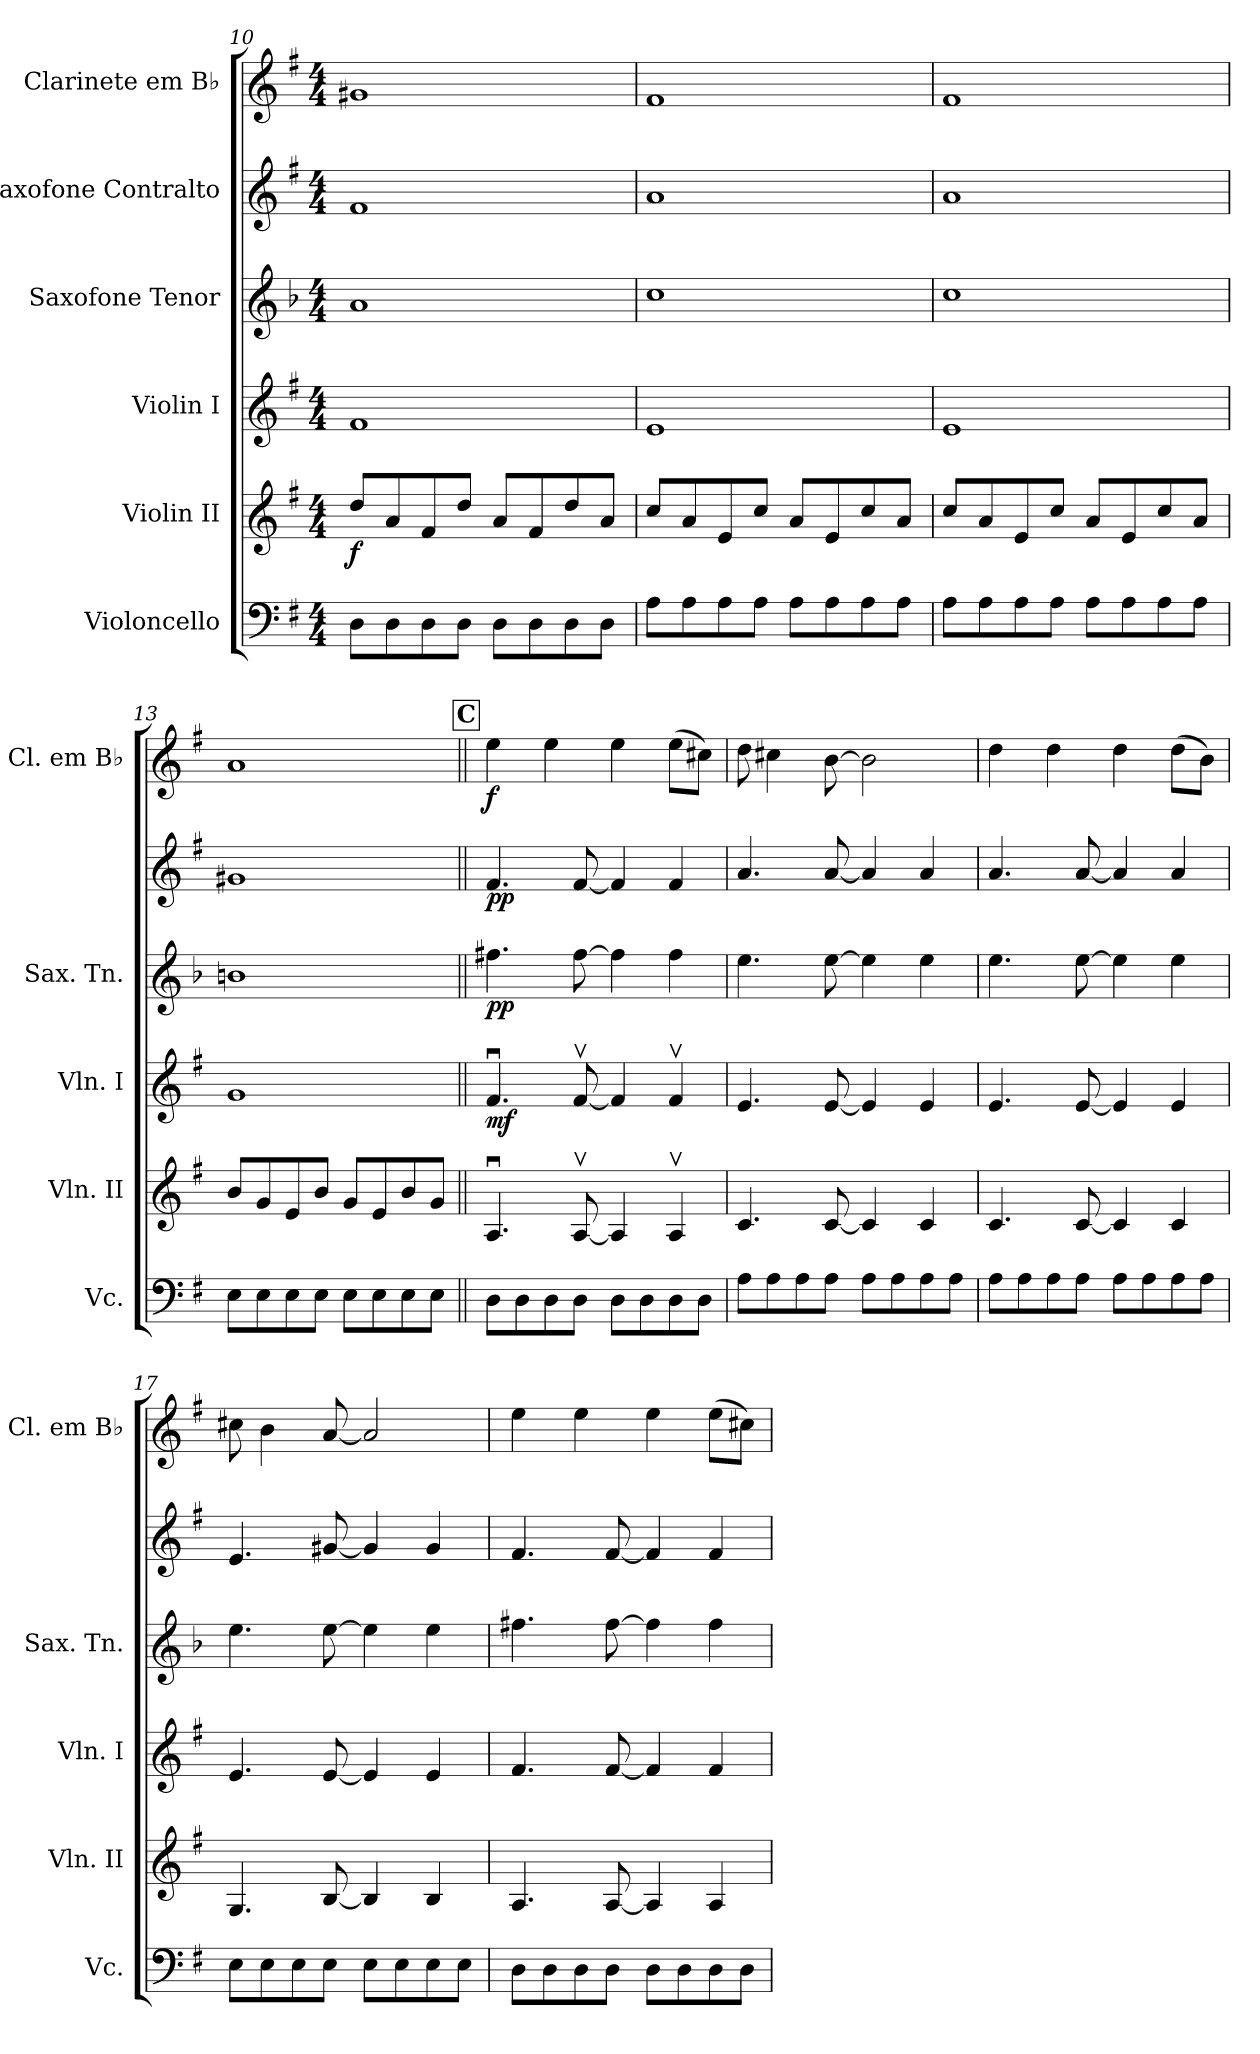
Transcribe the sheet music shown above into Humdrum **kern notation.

**kern	**kern	**dynam	**kern	**dynam	**kern	**dynam	**kern	**dynam	**kern	**dynam
*part6	*part5	*part5	*part4	*part4	*part3	*part3	*part2	*part2	*part1	*part1
*staff6	*staff5	*staff5	*staff4	*staff4	*staff3	*staff3	*staff2	*staff2	*staff1	*staff1
*I"Violoncello	*I"Violin II	*	*I"Violin I	*	*I"Saxofone Tenor	*	*I"Saxofone Contralto	*	*I"Clarinete em B♭	*
*I'Vc.	*I'Vln. II	*	*I'Vln. I	*	*I'Sax. Tn.	*	*	*	*I'Cl. em B♭	*
*clefF4	*clefG2	*	*clefG2	*	*clefG2	*	*clefG2	*	*clefG2	*
*	*	*	*	*	*ITrd8c14	*	*ITrd5c9	*	*ITrd1c2	*
*k[f#]	*k[f#]	*	*k[f#]	*	*k[b-]	*	*k[b-e-]	*	*k[b-]	*
*M4/4	*M4/4	*	*M4/4	*	*M4/4	*	*M4/4	*	*M4/4	*
=10	=10	=10	=10	=10	=10	=10	=10	=10	=10	=10
!	!	!LO:DY:b	!	!	!	!	!	!	!	!
8D\L	8dd/L	f	1f#	.	1A	.	1A	.	1f#X	.
8D\	8a/	.	.	.	.	.	.	.	.	.
8D\	8f#/	.	.	.	.	.	.	.	.	.
8D\J	8dd/J	.	.	.	.	.	.	.	.	.
8D\L	8a/L	.	.	.	.	.	.	.	.	.
8D\	8f#/	.	.	.	.	.	.	.	.	.
8D\	8dd/	.	.	.	.	.	.	.	.	.
8D\J	8a/J	.	.	.	.	.	.	.	.	.
=11	=11	=11	=11	=11	=11	=11	=11	=11	=11	=11
8A\L	8cc/L	.	1e	.	1c	.	1c	.	1e	.
8A\	8a/	.	.	.	.	.	.	.	.	.
8A\	8e/	.	.	.	.	.	.	.	.	.
8A\J	8cc/J	.	.	.	.	.	.	.	.	.
8A\L	8a/L	.	.	.	.	.	.	.	.	.
8A\	8e/	.	.	.	.	.	.	.	.	.
8A\	8cc/	.	.	.	.	.	.	.	.	.
8A\J	8a/J	.	.	.	.	.	.	.	.	.
=12	=12	=12	=12	=12	=12	=12	=12	=12	=12	=12
8A\L	8cc/L	.	1e	.	1c	.	1c	.	1e	.
8A\	8a/	.	.	.	.	.	.	.	.	.
8A\	8e/	.	.	.	.	.	.	.	.	.
8A\J	8cc/J	.	.	.	.	.	.	.	.	.
8A\L	8a/L	.	.	.	.	.	.	.	.	.
8A\	8e/	.	.	.	.	.	.	.	.	.
8A\	8cc/	.	.	.	.	.	.	.	.	.
8A\J	8a/J	.	.	.	.	.	.	.	.	.
=13	=13	=13	=13	=13	=13	=13	=13	=13	=13	=13
8E\L	8b/L	.	1g	.	1Bn	.	1Bn	.	1g	.
8E\	8g/	.	.	.	.	.	.	.	.	.
8E\	8e/	.	.	.	.	.	.	.	.	.
8E\J	8b/J	.	.	.	.	.	.	.	.	.
8E\L	8g/L	.	.	.	.	.	.	.	.	.
8E\	8e/	.	.	.	.	.	.	.	.	.
8E\	8b/	.	.	.	.	.	.	.	.	.
8E\J	8g/J	.	.	.	.	.	.	.	.	.
!!LO:REH:place=s1:a:B:fs=20:t=C
=14||	=14||	=14||	=14||	=14||	=14||	=14||	=14||	=14||	=14||	=14||
!	!	!LO:DY:b	!	!	!	!	!	!	!	!
!	!	!LO:DY:n=1:b	!	!LO:DY:b	!	!LO:DY:b	!	!LO:DY:b	!	!LO:DY:b
8D\L	4.Au/	mf mf	4.f#u/	mf	4.f#X\	pp	4.A/	pp	4dd\	f
8D\	.	.	.	.	.	.	.	.	.	.
8D\	.	.	.	.	.	.	.	.	4dd\	.
8D\J	[8Av/	.	[8f#v/	.	[8f#\	.	[8A/	.	.	.
8D\L	4A/]	.	4f#/]	.	4f#\]	.	4A/]	.	4dd\	.
8D\	.	.	.	.	.	.	.	.	.	.
8D\	4Av/	.	4f#v/	.	4f#\	.	4A/	.	(>8dd\L	.
8D\J	.	.	.	.	.	.	.	.	8bn\J)	.
=15	=15	=15	=15	=15	=15	=15	=15	=15	=15	=15
8A\L	4.c/	.	4.e/	.	4.e\	.	4.c/	.	8cc\	.
8A\	.	.	.	.	.	.	.	.	4bn\	.
8A\	.	.	.	.	.	.	.	.	.	.
8A\J	[8c/	.	[8e/	.	[8e\	.	[8c/	.	[8a\	.
8A\L	4c/]	.	4e/]	.	4e\]	.	4c/]	.	2a\]	.
8A\	.	.	.	.	.	.	.	.	.	.
8A\	4c/	.	4e/	.	4e\	.	4c/	.	.	.
8A\J	.	.	.	.	.	.	.	.	.	.
!!LO:LB:g=z
=16	=16	=16	=16	=16	=16	=16	=16	=16	=16	=16
8A\L	4.c/	.	4.e/	.	4.e\	.	4.c/	.	4cc\	.
8A\	.	.	.	.	.	.	.	.	.	.
8A\	.	.	.	.	.	.	.	.	4cc\	.
8A\J	[8c/	.	[8e/	.	[8e\	.	[8c/	.	.	.
8A\L	4c/]	.	4e/]	.	4e\]	.	4c/]	.	4cc\	.
8A\	.	.	.	.	.	.	.	.	.	.
8A\	4c/	.	4e/	.	4e\	.	4c/	.	(>8cc\L	.
8A\J	.	.	.	.	.	.	.	.	8a\J)	.
=17	=17	=17	=17	=17	=17	=17	=17	=17	=17	=17
8E\L	4.G/	.	4.e/	.	4.e\	.	4.G/	.	8bn\	.
8E\	.	.	.	.	.	.	.	.	4a\	.
8E\	.	.	.	.	.	.	.	.	.	.
8E\J	[8B/	.	[8e/	.	[8e\	.	[8Bn/	.	[8g/	.
8E\L	4B/]	.	4e/]	.	4e\]	.	4B/]	.	2g/]	.
8E\	.	.	.	.	.	.	.	.	.	.
8E\	4B/	.	4e/	.	4e\	.	4B/	.	.	.
8E\J	.	.	.	.	.	.	.	.	.	.
=18	=18	=18	=18	=18	=18	=18	=18	=18	=18	=18
8D\L	4.A/	.	4.f#/	.	4.f#X\	.	4.A/	.	4dd\	.
8D\	.	.	.	.	.	.	.	.	.	.
8D\	.	.	.	.	.	.	.	.	4dd\	.
8D\J	[8A/	.	[8f#/	.	[8f#\	.	[8A/	.	.	.
8D\L	4A/]	.	4f#/]	.	4f#\]	.	4A/]	.	4dd\	.
8D\	.	.	.	.	.	.	.	.	.	.
8D\	4A/	.	4f#/	.	4f#\	.	4A/	.	(>8dd\L	.
8D\J	.	.	.	.	.	.	.	.	8bn\J)	.
=	=	=	=	=	=	=	=	=	=	=
*-	*-	*-	*-	*-	*-	*-	*-	*-	*-	*-
